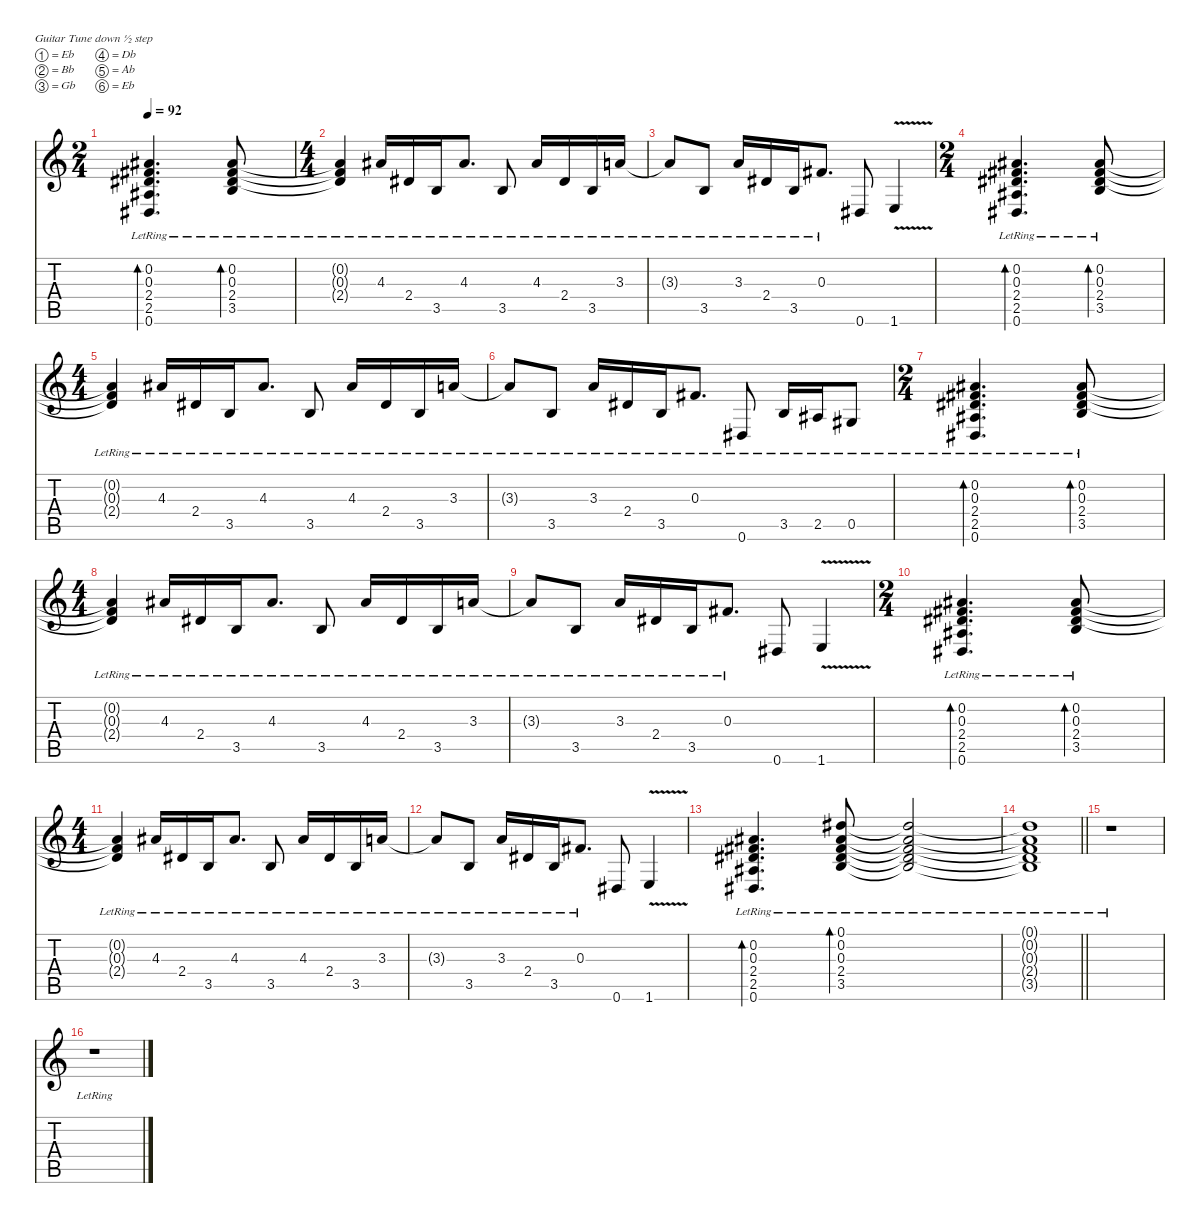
\defaultSystemsLayout 4
\hideDynamics
\bracketExtendMode nobrackets
\singleTrackTrackNamePolicy hidden
\multiTrackTrackNamePolicy hidden
\otherSystemsTrackNameOrientation horizontal
\track ("James Clean" "el.guit.") {mute instrument electricguitarclean}
\staff {score tabs}
\tuning (Eb4 Bb3 Gb3 Db3 Ab2 Eb2)
\ts (2 4)
\beaming (8 2 2)
\tempo 92
\clef g2
\ks c
(0.2{lr acc #} 0.3{lr acc #} 2.4{lr acc #} 2.5{lr acc #} 0.6{lr acc #}).4{d bd 240 dy f instrument electricguitarclean beam Up} (0.2{lr acc #} 0.3{lr acc #} 2.4{lr acc #} 3.5{lr}).8{bd 240 beam Up} |
\ts (4 4)
\beaming (8 2 2 2 2)
(0.2{lr t acc #} 0.3{lr t acc #} 2.4{lr t acc #}).4{beam Up} 4.3{lr acc #}.16{beam Up} 2.4{lr acc #}.16{beam Up} 3.5{lr}.16{beam Up} 4.3{lr acc #}.8{d beam Up} 3.5{lr}.8{beam Up} 4.3{lr acc #}.16{beam Up} 2.4{lr acc #}.16{beam Up} 3.5{lr}.16{beam Up} 3.3{lr}.16{beam Up} |
3.3{lr t}.8{beam Up} 3.5{lr}.8{beam Up} 3.3{lr}.16{beam Up} 2.4{lr acc #}.16{beam Up} 3.5{lr}.16{beam Up} 0.3{lr acc #}.8{d beam Up} 0.6{acc #}.8{beam Up} 1.6{v}.4{beam Up} |
\ts (2 4)
\beaming (8 2 2 2 2)
(0.2{lr acc #} 0.3{lr acc #} 2.4{lr acc #} 2.5{lr acc #} 0.6{lr acc #}).4{d bd 240 beam Up} (0.2{lr acc #} 0.3{lr acc #} 2.4{lr acc #} 3.5{lr}).8{bd 240 beam Up} |
\ts (4 4)
\beaming (8 2 2 2 2)
(0.2{lr t acc #} 0.3{lr t acc #} 2.4{lr t acc #}).4{beam Up} 4.3{lr acc #}.16{beam Up} 2.4{lr acc #}.16{beam Up} 3.5{lr}.16{beam Up} 4.3{lr acc #}.8{d beam Up} 3.5{lr}.8{beam Up} 4.3{lr acc #}.16{beam Up} 2.4{lr acc #}.16{beam Up} 3.5{lr}.16{beam Up} 3.3{lr}.16{beam Up} |
3.3{lr t}.8{beam Up} 3.5{lr}.8{beam Up} 3.3{lr}.16{beam Up} 2.4{lr acc #}.16{beam Up} 3.5{lr}.16{beam Up} 0.3{lr acc #}.8{d beam Up} 0.6{lr acc #}.8{beam Up} 3.5{lr}.16{beam Up} 2.5{lr acc #}.16{beam Up} 0.5{lr acc #}.8{beam Up} |
\ts (2 4)
\beaming (8 2 2 2 2)
(0.2{lr acc #} 0.3{lr acc #} 2.4{lr acc #} 2.5{lr acc #} 0.6{lr acc #}).4{d bd 240 beam Up} (0.2{lr acc #} 0.3{lr acc #} 2.4{lr acc #} 3.5{lr}).8{bd 240 beam Up} |
\ts (4 4)
\beaming (8 2 2 2 2)
(0.2{lr t acc #} 0.3{lr t acc #} 2.4{lr t acc #}).4{beam Up} 4.3{lr acc #}.16{beam Up} 2.4{lr acc #}.16{beam Up} 3.5{lr}.16{beam Up} 4.3{lr acc #}.8{d beam Up} 3.5{lr}.8{beam Up} 4.3{lr acc #}.16{beam Up} 2.4{lr acc #}.16{beam Up} 3.5{lr}.16{beam Up} 3.3{lr}.16{beam Up} |
3.3{lr t}.8{beam Up} 3.5{lr}.8{beam Up} 3.3{lr}.16{beam Up} 2.4{lr acc #}.16{beam Up} 3.5{lr}.16{beam Up} 0.3{lr acc #}.8{d beam Up} 0.6{acc #}.8{beam Up} 1.6{v}.4{beam Up} |
\ts (2 4)
\beaming (8 2 2 2 2)
(0.2{lr acc #} 0.3{lr acc #} 2.4{lr acc #} 2.5{lr acc #} 0.6{lr acc #}).4{d bd 240 beam Up} (0.2{lr acc #} 0.3{lr acc #} 2.4{lr acc #} 3.5{lr}).8{bd 240 beam Up} |
\ts (4 4)
\beaming (8 2 2 2 2)
(0.2{lr t acc #} 0.3{lr t acc #} 2.4{lr t acc #}).4{beam Up} 4.3{lr acc #}.16{beam Up} 2.4{lr acc #}.16{beam Up} 3.5{lr}.16{beam Up} 4.3{lr acc #}.8{d beam Up} 3.5{lr}.8{beam Up} 4.3{lr acc #}.16{beam Up} 2.4{lr acc #}.16{beam Up} 3.5{lr}.16{beam Up} 3.3{lr}.16{beam Up} |
3.3{lr t}.8{beam Up} 3.5{lr}.8{beam Up} 3.3{lr}.16{beam Up} 2.4{lr acc #}.16{beam Up} 3.5{lr}.16{beam Up} 0.3{lr acc #}.8{d beam Up} 0.6{acc #}.8{beam Up} 1.6{v}.4{beam Up} |
(0.2{lr acc #} 0.3{lr acc #} 2.4{lr acc #} 2.5{lr acc #} 0.6{lr acc #}).4{d bd 240 beam Up} (0.1{lr acc #} 0.2{lr acc #} 0.3{lr acc #} 2.4{lr acc #} 3.5{lr}).8{bd 240 beam Up} (0.1{lr t acc #} 0.2{lr t acc #} 0.3{lr t acc #} 2.4{lr t acc #} 3.5{lr t}).2{beam Up} |
\barLineRight lightlight
(0.1{lr t acc #} 0.2{lr t acc #} 0.3{lr t acc #} 2.4{lr t acc #} 3.5{lr t}).1{beam Up} |
\section ("" "")
r.1{beam Down} |
r.1{beam Down}
